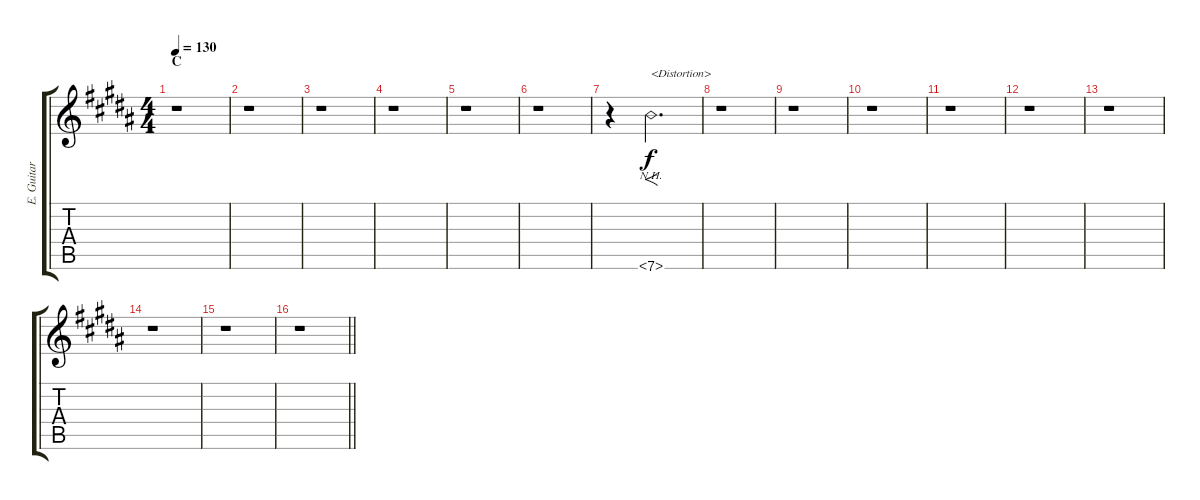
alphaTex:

\track ("E. Guitar I" "E. Guitar ") {instrument electricguitarclean}
\staff {score tabs}
\tuning (E4 B3 G3 D3 A2 E2) {hide}
\ts (4 4)
\section ("" "C")
\tempo 130
\clef g2
\ks b
r.1{dy f} |
r.1 |
r.1 |
r.1 |
r.1 |
r.1 |
r.4 7.6{nh}.2{f d txt "<Distortion>" instrument overdrivenguitar} |
r.1 |
r.1 |
r.1 |
r.1 |
r.1 |
r.1 |
r.1 |
r.1 |
\barLineRight lightlight
r.1
